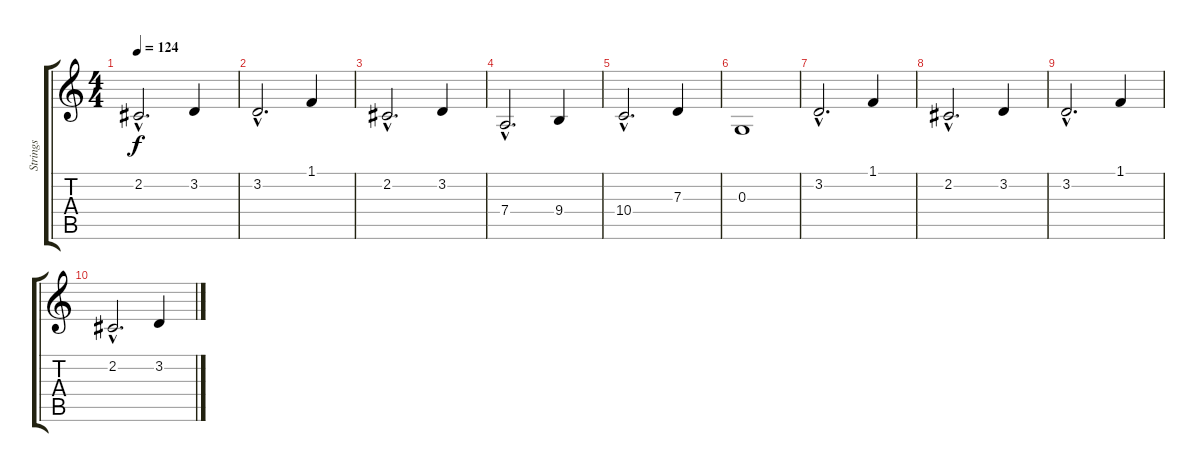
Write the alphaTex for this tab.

\track ("Strings" "Strings") {instrument stringensemble1}
\staff {score tabs}
\tuning (E4 B3 G3 D3 A2 D2) {hide}
\ts (4 4)
\tempo 124
\clef g2
\ks c
2.2{hac}.2{d dy f} 3.2.4 |
3.2{hac}.2{d} 1.1.4 |
2.2{hac}.2{d} 3.2.4 |
7.4{hac}.2{d} 9.4.4 |
10.4{hac}.2{d} 7.3.4 |
0.3.1 |
3.2{hac}.2{d} 1.1.4 |
2.2{hac}.2{d} 3.2.4 |
3.2{hac}.2{d} 1.1.4 |
2.2{hac}.2{d} 3.2.4
